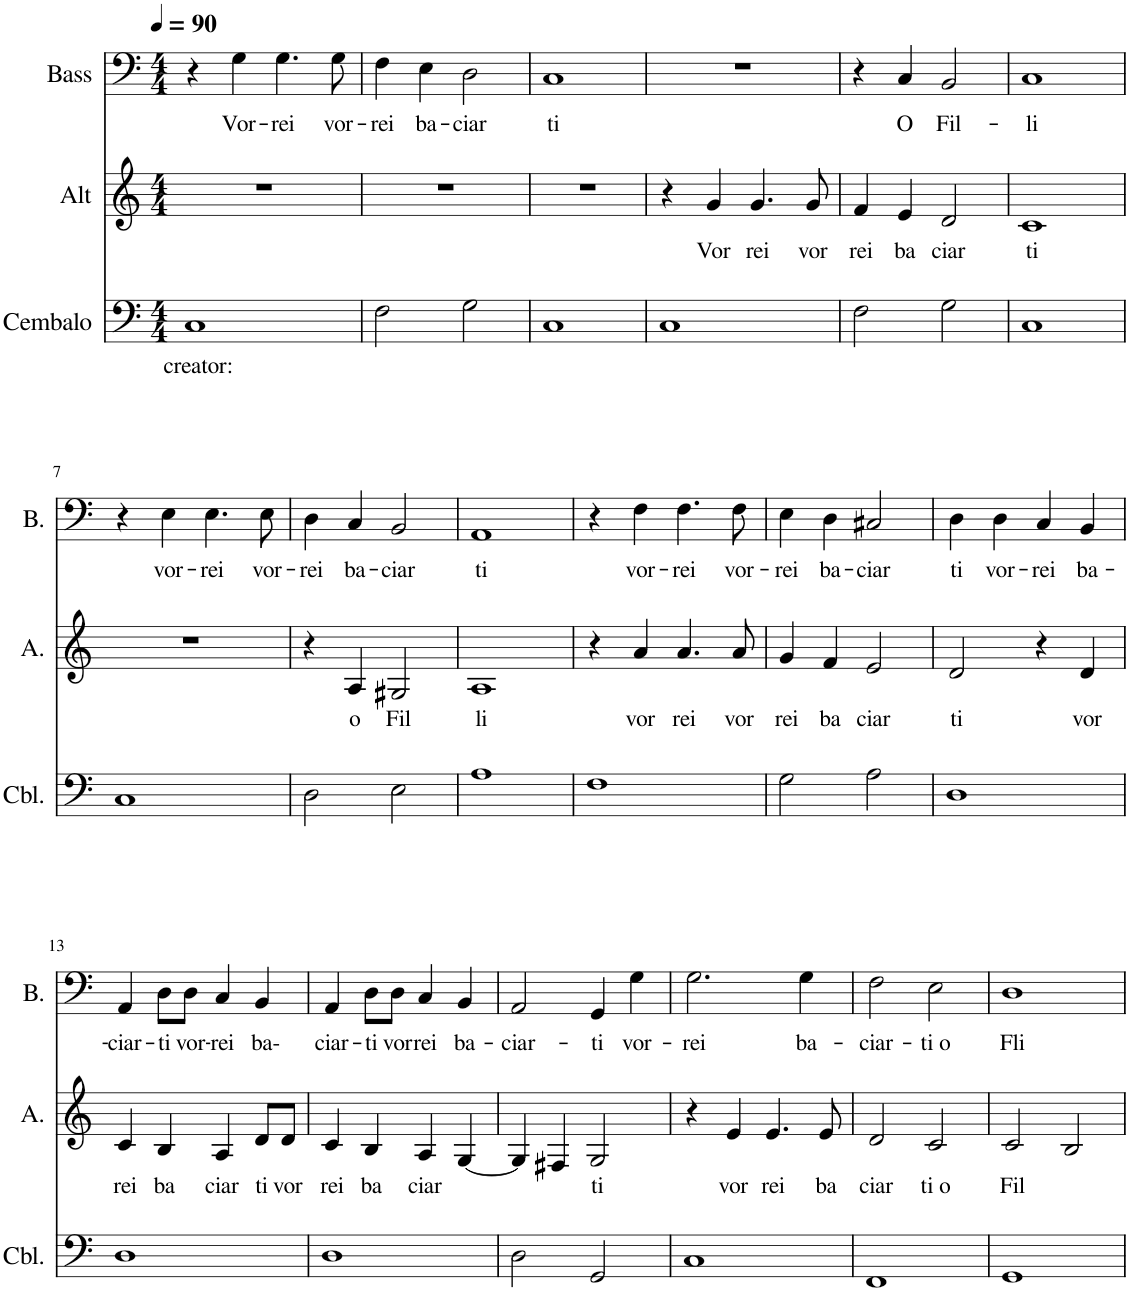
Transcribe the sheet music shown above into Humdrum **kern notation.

**kern	**text	**kern	**text	**kern	**text
*part3	*part3	*part2	*part2	*part1	*part1
*staff3	*staff3	*staff2	*staff2	*staff1	*staff1
*I"Cembalo	*	*I"Alt	*	*I"Bass	*
*I'Cbl.	*	*I'A.	*	*I'B.	*
*clefF4	*	*clefG2	*	*clefF4	*
*k[]	*	*k[]	*	*k[]	*
*M4/4	*	*M4/4	*	*M4/4	*
*MM90	*	*MM90	*	*MM90	*
=1	=1	=1	=1	=1	=1
!	!LO:LY:b	!	!	!	!
1C	creator:	1r	.	4r	.
!	!	!	!	!	!LO:LY:b
.	.	.	.	4G\	Vor-
!	!	!	!	!	!LO:LY:b
.	.	.	.	4.G\	-rei
!	!	!	!	!	!LO:LY:b
.	.	.	.	8G\	vor-
=2	=2	=2	=2	=2	=2
!	!	!	!	!	!LO:LY:b
2F\	.	1r	.	4F\	-rei
!	!	!	!	!	!LO:LY:b
.	.	.	.	4E\	ba-
!	!	!	!	!	!LO:LY:b
2G\	.	.	.	2D\	-ciar
=3	=3	=3	=3	=3	=3
!	!	!	!	!	!LO:LY:b
1C	.	1r	.	1C	ti
=4	=4	=4	=4	=4	=4
1C	.	4r	.	1r	.
!	!	!	!LO:LY:b	!	!
.	.	4g/	Vor	.	.
!	!	!	!LO:LY:b	!	!
.	.	4.g/	rei	.	.
!	!	!	!LO:LY:b	!	!
.	.	8g/	vor	.	.
=5	=5	=5	=5	=5	=5
!	!	!	!LO:LY:b	!	!
2F\	.	4f/	rei	4r	.
!	!	!	!LO:LY:b	!	!LO:LY:b
.	.	4e/	ba	4C/	O
!	!	!	!LO:LY:b	!	!LO:LY:b
2G\	.	2d/	ciar	2BB/	Fil-
=6	=6	=6	=6	=6	=6
!	!	!	!LO:LY:b	!	!LO:LY:b
1C	.	1c	ti	1C	-li
!!LO:LB:g=z
=7	=7	=7	=7	=7	=7
1C	.	1r	.	4r	.
!	!	!	!	!	!LO:LY:b
.	.	.	.	4E\	vor-
!	!	!	!	!	!LO:LY:b
.	.	.	.	4.E\	-rei
!	!	!	!	!	!LO:LY:b
.	.	.	.	8E\	vor-
=8	=8	=8	=8	=8	=8
!	!	!	!	!	!LO:LY:b
2D\	.	4r	.	4D\	-rei
!	!	!	!LO:LY:b	!	!LO:LY:b
.	.	4A/	o	4C/	ba-
!	!	!	!LO:LY:b	!	!LO:LY:b
2E\	.	2G#X/	Fil	2BB/	-ciar
=9	=9	=9	=9	=9	=9
!	!	!	!LO:LY:b	!	!LO:LY:b
1A	.	1A	li	1AA	ti
=10	=10	=10	=10	=10	=10
1F	.	4r	.	4r	.
!	!	!	!LO:LY:b	!	!LO:LY:b
.	.	4a/	vor	4F\	vor-
!	!	!	!LO:LY:b	!	!LO:LY:b
.	.	4.a/	rei	4.F\	-rei
!	!	!	!LO:LY:b	!	!LO:LY:b
.	.	8a/	vor	8F\	vor-
=11	=11	=11	=11	=11	=11
!	!	!	!LO:LY:b	!	!LO:LY:b
2G\	.	4g/	rei	4E\	-rei
!	!	!	!LO:LY:b	!	!LO:LY:b
.	.	4f/	ba	4D\	ba-
!	!	!	!LO:LY:b	!	!LO:LY:b
2A\	.	2e/	ciar	2C#X/	-ciar
=12	=12	=12	=12	=12	=12
!	!	!	!LO:LY:b	!	!LO:LY:b
1D	.	2d/	ti	4D\	ti
!	!	!	!	!	!LO:LY:b
.	.	.	.	4D\	-vor-
!	!	!	!	!	!LO:LY:b
.	.	4r	.	4C/	-rei
!	!	!	!LO:LY:b	!	!LO:LY:b
.	.	4d/	vor	4BB/	ba-
!!LO:LB:g=z
=13	=13	=13	=13	=13	=13
!	!	!	!LO:LY:b	!	!LO:LY:b
1D	.	4c/	rei	4AA/	-ciar-
!	!	!	!LO:LY:b	!	!LO:LY:b
.	.	4B/	ba	8D\L	-ti
!	!	!	!	!	!LO:LY:b
.	.	.	.	8D\J	vor-
!	!	!	!LO:LY:b	!	!LO:LY:b
.	.	4A/	ciar	4C/	-rei
!	!	!	!LO:LY:b	!	!LO:LY:b
.	.	8d/L	ti	4BB/	ba-
!	!	!	!LO:LY:b	!	!
.	.	8d/J	vor	.	.
=14	=14	=14	=14	=14	=14
!	!	!	!LO:LY:b	!	!LO:LY:b
1D	.	4c/	rei	4AA/	ciar-
!	!	!	!LO:LY:b	!	!LO:LY:b
.	.	4B/	ba	8D\L	-ti
!	!	!	!	!	!LO:LY:b
.	.	.	.	8D\J	vor
!	!	!	!LO:LY:b	!	!LO:LY:b
.	.	4A/	ciar	4C/	rei
!	!	!	!	!	!LO:LY:b
.	.	[4G/	.	4BB/	ba-
=15	=15	=15	=15	=15	=15
!	!	!	!	!	!LO:LY:b
2D\	.	4G/]	.	2AA/	-ciar-
.	.	4F#X/	.	.	.
!	!	!	!LO:LY:b	!	!LO:LY:b
2GG/	.	2G/	ti	4GG/	-ti
!	!	!	!	!	!LO:LY:b
.	.	.	.	4G\	vor-
=16	=16	=16	=16	=16	=16
!	!	!	!	!	!LO:LY:b
1C	.	4r	.	2.G\	-rei
!	!	!	!LO:LY:b	!	!
.	.	4e/	vor	.	.
!	!	!	!LO:LY:b	!	!
.	.	4.e/	rei	.	.
!	!	!	!	!	!LO:LY:b
.	.	.	.	4G\	ba-
!	!	!	!LO:LY:b	!	!
.	.	8e/	ba	.	.
=17	=17	=17	=17	=17	=17
!	!	!	!LO:LY:b	!	!LO:LY:b
1FF	.	2d/	ciar	2F\	-ciar-
!	!	!	!LO:LY:b	!	!LO:LY:b
.	.	2c/	ti o	2E\	-ti o
=18	=18	=18	=18	=18	=18
!	!	!	!LO:LY:b	!	!LO:LY:b
1GG	.	2c/	Fil	1D	Fli
.	.	2B/	.	.	.
=	=	=	=	=	=
*-	*-	*-	*-	*-	*-
